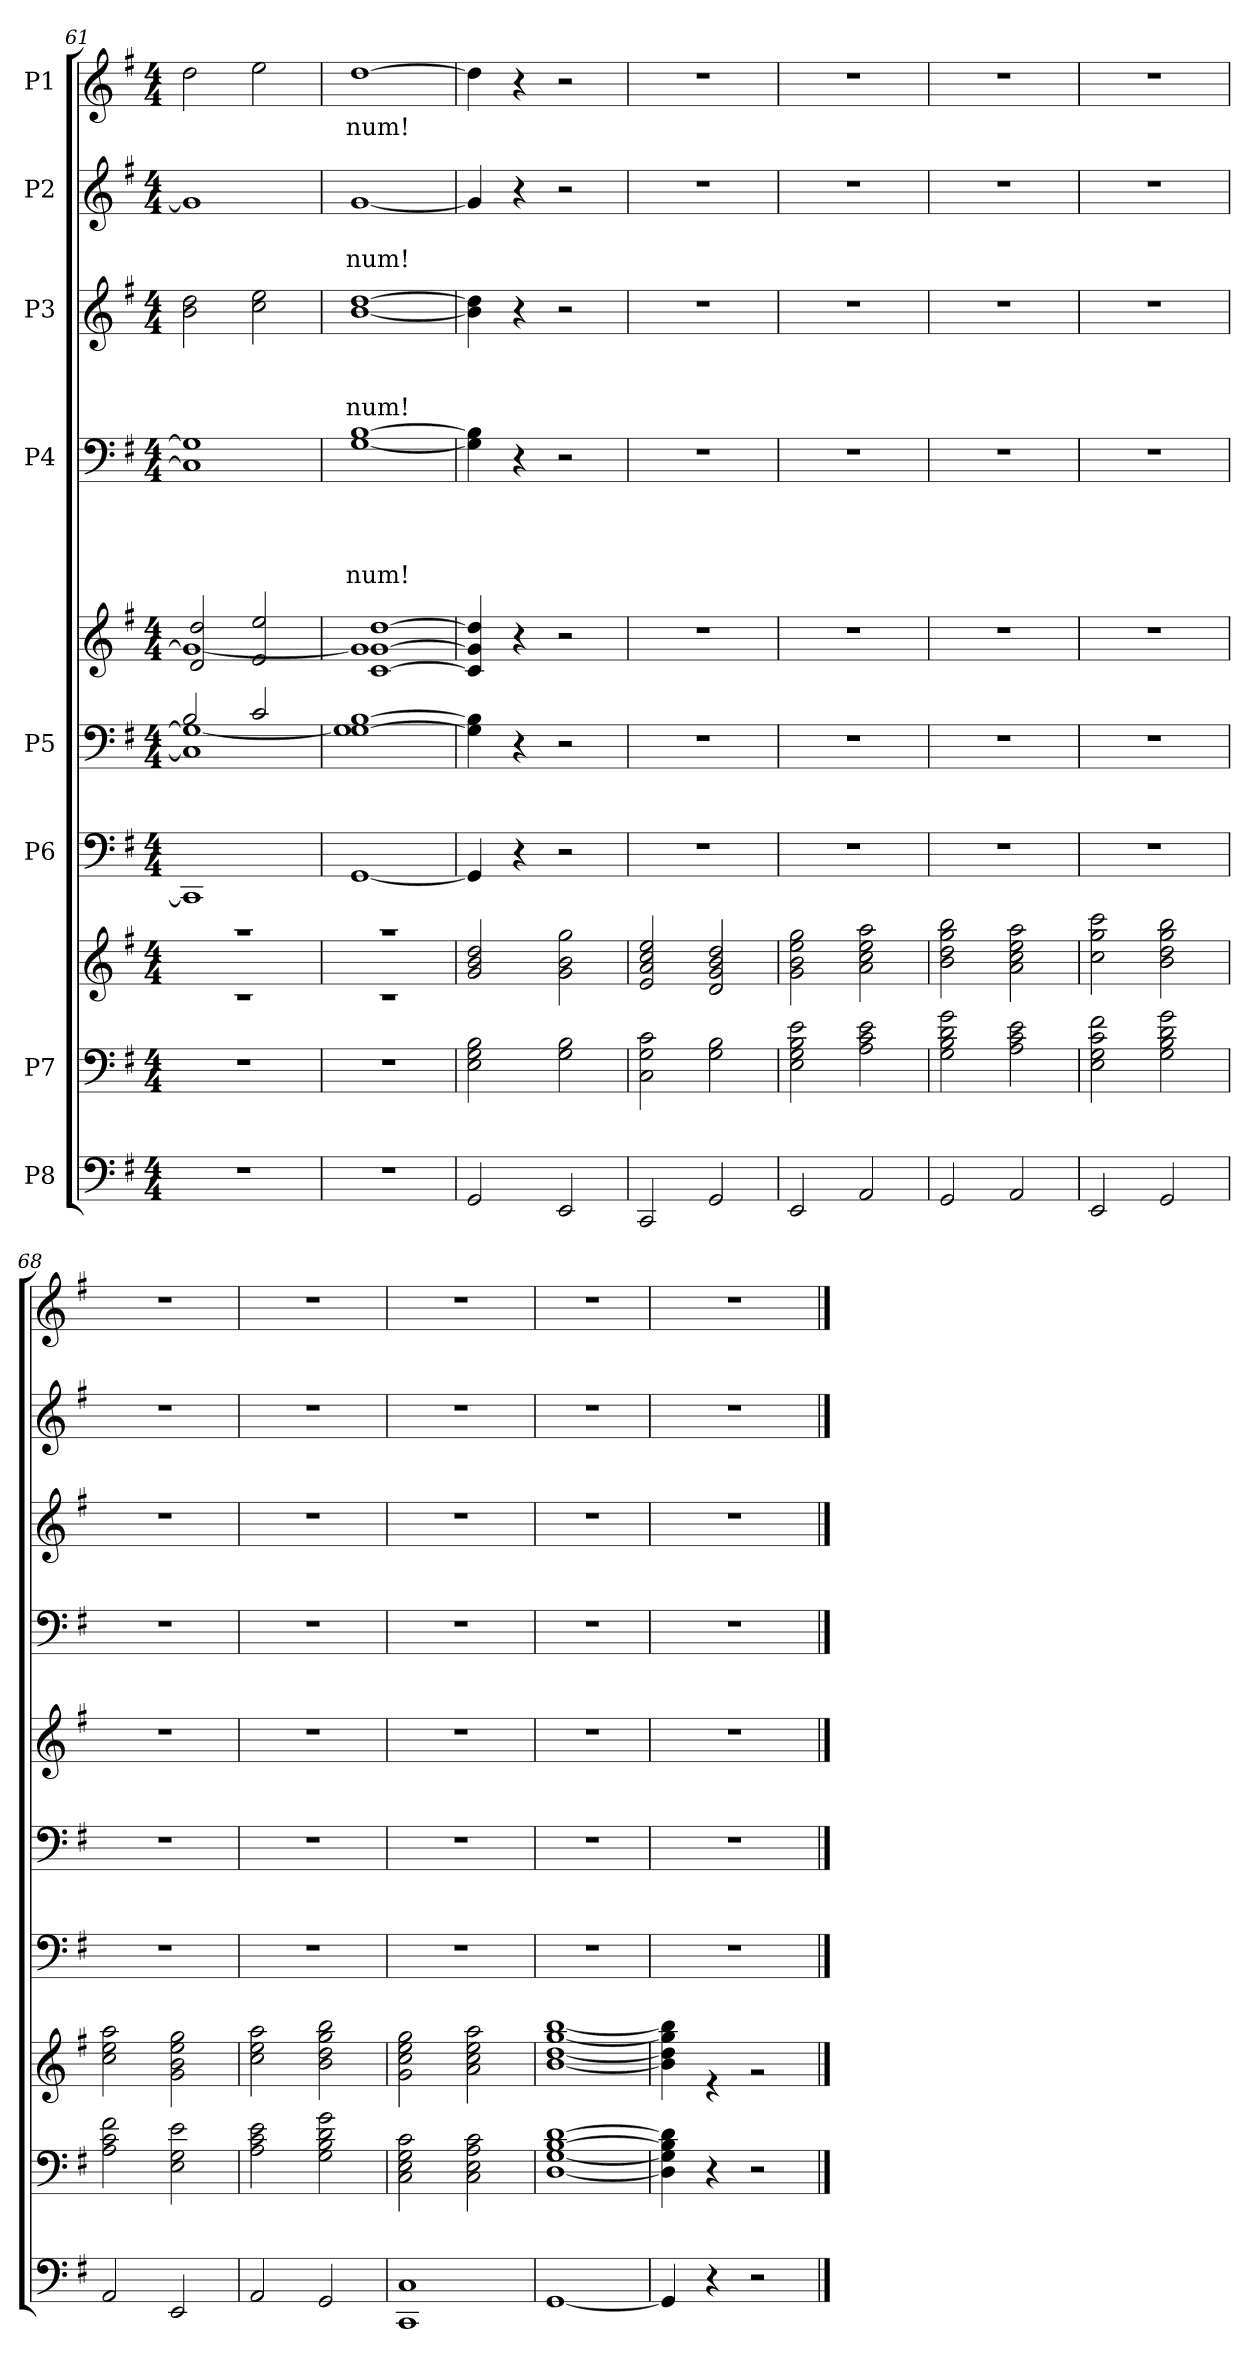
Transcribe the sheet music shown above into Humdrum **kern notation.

**kern	**kern	**kern	**kern	**kern	**kern	**kern	**text	**text	**text	**text	**kern	**text	**text	**text	**kern	**text	**text	**kern	**text
*part8	*part7	*part7	*part6	*part5	*part5	*part4	*part4	*part4	*part4	*part4	*part3	*part3	*part3	*part3	*part2	*part2	*part2	*part1	*part1
*staff10	*staff9	*staff8	*staff7	*staff6	*staff5	*staff4	*staff4	*staff4	*staff4	*staff4	*staff3	*staff3	*staff3	*staff3	*staff2	*staff2	*staff2	*staff1	*staff1
*I"P8	*I"P7	*	*I"P6	*I"P5	*	*I"P4	*	*	*	*	*I"P3	*	*	*	*I"P2	*	*	*I"P1	*
*clefF4	*clefF4	*clefG2	*clefF4	*clefF4	*clefG2	*clefF4	*	*	*	*	*clefG2	*	*	*	*clefG2	*	*	*clefG2	*
*	*	*	*	*	*	*	*	*	*	*	*ITrd7c12	*	*	*	*	*	*	*	*
*k[f#]	*k[f#]	*k[f#]	*k[f#]	*k[f#]	*k[f#]	*k[f#]	*	*	*	*	*k[f#]	*	*	*	*k[f#]	*	*	*k[f#]	*
*G:	*G:	*G:	*G:	*G:	*G:	*G:	*	*	*	*	*G:	*	*	*	*G:	*	*	*G:	*
*M4/4	*M4/4	*M4/4	*M4/4	*M4/4	*M4/4	*M4/4	*	*	*	*	*M4/4	*	*	*	*M4/4	*	*	*M4/4	*
=61	=61	=61	=61	=61	=61	=61	=61	=61	=61	=61	=61	=61	=61	=61	=61	=61	=61	=61	=61
*	*	*^	*	*^	*^	*	*	*	*	*	*	*	*	*	*	*	*	*	*
*	*	*	*	*	*	*^	*	*^	*	*	*	*	*	*	*	*	*	*	*	*	*	*
1r	1r	1raa	1rc	1CC]	2B/	1G_	1C]	1ryy	1g_	2d/ 2dd/	1C] 1G]	.	.	.	.	2B\ 2d\	.	.	.	1g]	.	.	2dd\	.
.	.	.	.	.	2c/	.	.	.	.	2e/ 2ee/	.	.	.	.	.	2c\ 2e\	.	.	.	.	.	.	2ee\	.
=62	=62	=62	=62	=62	=62	=62	=62	=62	=62	=62	=62	=62	=62	=62	=62	=62	=62	=62	=62	=62	=62	=62	=62	=62
!	!	!	!	!	!	!	!	!	!	!	!	!	!	!	!LO:LY:b	!	!	!	!LO:LY:b	!	!	!LO:LY:b	!	!LO:LY:b
1r	1r	1raa	1rc	[<1GG	[<1G [>1B	1G]	1ryy	1ryy	1g]	[<1c [>1g [>1dd	[<1G [>1B	.	.	.	-num!	[<1B [>1d	.	.	-num!	[<1g	.	-num!	[>1dd	-num!
=63	=63	=63	=63	=63	=63	=63	=63	=63	=63	=63	=63	=63	=63	=63	=63	=63	=63	=63	=63	=63	=63	=63	=63	=63
2GG/	2E\ 2G\ 2B\	1ryy	2g/ 2b/ 2dd/	4GG/]	4G\] 4B\]	1ryy	1ryy	1ryy	1ryy	4c/] 4g/] 4dd/]	4G\] 4B\]	.	.	.	.	4B\] 4d\]	.	.	.	4g/]	.	.	4dd\]	.
.	.	.	.	4r	4r	.	.	.	.	4r	4r	.	.	.	.	4r	.	.	.	4r	.	.	4r	.
2EE/	2G\ 2B\	.	2g\ 2b\ 2gg\	2r	2r	.	.	.	.	2r	2r	.	.	.	.	2r	.	.	.	2r	.	.	2r	.
=64	=64	=64	=64	=64	=64	=64	=64	=64	=64	=64	=64	=64	=64	=64	=64	=64	=64	=64	=64	=64	=64	=64	=64	=64
2CC/	2C\ 2G\ 2c\	1ryy	2e/ 2a/ 2cc/ 2ee/	1r	1r	1ryy	1ryy	1ryy	1ryy	1r	1r	.	.	.	.	1r	.	.	.	1r	.	.	1r	.
2GG/	2G\ 2B\	.	2d/ 2g/ 2b/ 2dd/	.	.	.	.	.	.	.	.	.	.	.	.	.	.	.	.	.	.	.	.	.
=65	=65	=65	=65	=65	=65	=65	=65	=65	=65	=65	=65	=65	=65	=65	=65	=65	=65	=65	=65	=65	=65	=65	=65	=65
2EE/	2E\ 2G\ 2B\ 2e\	1ryy	2g\ 2b\ 2ee\ 2gg\	1r	1r	1ryy	1ryy	1ryy	1ryy	1r	1r	.	.	.	.	1r	.	.	.	1r	.	.	1r	.
2AA/	2A\ 2c\ 2e\	.	2a\ 2cc\ 2ee\ 2aa\	.	.	.	.	.	.	.	.	.	.	.	.	.	.	.	.	.	.	.	.	.
=66	=66	=66	=66	=66	=66	=66	=66	=66	=66	=66	=66	=66	=66	=66	=66	=66	=66	=66	=66	=66	=66	=66	=66	=66
2GG/	2G\ 2B\ 2d\ 2g\	1ryy	2b\ 2dd\ 2gg\ 2bb\	1r	1r	1ryy	1ryy	1ryy	1ryy	1r	1r	.	.	.	.	1r	.	.	.	1r	.	.	1r	.
2AA/	2A\ 2c\ 2e\	.	2a\ 2cc\ 2ee\ 2aa\	.	.	.	.	.	.	.	.	.	.	.	.	.	.	.	.	.	.	.	.	.
=67	=67	=67	=67	=67	=67	=67	=67	=67	=67	=67	=67	=67	=67	=67	=67	=67	=67	=67	=67	=67	=67	=67	=67	=67
2EE/	2E\ 2G\ 2c\ 2f#\	1ryy	2cc\ 2gg\ 2ccc\	1r	1r	1ryy	1ryy	1ryy	1ryy	1r	1r	.	.	.	.	1r	.	.	.	1r	.	.	1r	.
2GG/	2G\ 2B\ 2d\ 2g\	.	2b\ 2dd\ 2gg\ 2bb\	.	.	.	.	.	.	.	.	.	.	.	.	.	.	.	.	.	.	.	.	.
=68	=68	=68	=68	=68	=68	=68	=68	=68	=68	=68	=68	=68	=68	=68	=68	=68	=68	=68	=68	=68	=68	=68	=68	=68
2AA/	2A\ 2c\ 2f#\	1ryy	2cc\ 2ee\ 2aa\	1r	1r	1ryy	1ryy	1ryy	1ryy	1r	1r	.	.	.	.	1r	.	.	.	1r	.	.	1r	.
2EE/	2E\ 2G\ 2e\	.	2g\ 2b\ 2ee\ 2gg\	.	.	.	.	.	.	.	.	.	.	.	.	.	.	.	.	.	.	.	.	.
=69	=69	=69	=69	=69	=69	=69	=69	=69	=69	=69	=69	=69	=69	=69	=69	=69	=69	=69	=69	=69	=69	=69	=69	=69
2AA/	2A\ 2c\ 2e\	1ryy	2cc\ 2ee\ 2aa\	1r	1r	1ryy	1ryy	1ryy	1ryy	1r	1r	.	.	.	.	1r	.	.	.	1r	.	.	1r	.
2GG/	2G\ 2B\ 2d\ 2g\	.	2b\ 2dd\ 2gg\ 2bb\	.	.	.	.	.	.	.	.	.	.	.	.	.	.	.	.	.	.	.	.	.
=70	=70	=70	=70	=70	=70	=70	=70	=70	=70	=70	=70	=70	=70	=70	=70	=70	=70	=70	=70	=70	=70	=70	=70	=70
1CC 1C	2C\ 2E\ 2G\ 2c\	1ryy	2g\ 2cc\ 2ee\ 2gg\	1r	1r	1ryy	1ryy	1ryy	1ryy	1r	1r	.	.	.	.	1r	.	.	.	1r	.	.	1r	.
.	2C\ 2E\ 2A\ 2c\	.	2a\ 2cc\ 2ee\ 2aa\	.	.	.	.	.	.	.	.	.	.	.	.	.	.	.	.	.	.	.	.	.
=71	=71	=71	=71	=71	=71	=71	=71	=71	=71	=71	=71	=71	=71	=71	=71	=71	=71	=71	=71	=71	=71	=71	=71	=71
[<1GG	[<1D [>1G [>1B [>1d	1ryy	[<1b [>1dd [>1gg [>1bb	1r	1r	1ryy	1ryy	1ryy	1ryy	1r	1r	.	.	.	.	1r	.	.	.	1r	.	.	1r	.
=72	=72	=72	=72	=72	=72	=72	=72	=72	=72	=72	=72	=72	=72	=72	=72	=72	=72	=72	=72	=72	=72	=72	=72	=72
4GG/]	4D\] 4G\] 4B\] 4d\]	1ryy	4b\] 4dd\] 4gg\] 4bb\]	1r	1r	1ryy	1ryy	1ryy	1ryy	1r	1r	.	.	.	.	1r	.	.	.	1r	.	.	1r	.
4r	4r	.	4r	.	.	.	.	.	.	.	.	.	.	.	.	.	.	.	.	.	.	.	.	.
2r	2r	.	2r	.	.	.	.	.	.	.	.	.	.	.	.	.	.	.	.	.	.	.	.	.
*	*	*	*	*	*v	*v	*v	*	*	*	*	*	*	*	*	*	*	*	*	*	*	*	*	*
*	*	*v	*v	*	*	*v	*v	*v	*	*	*	*	*	*	*	*	*	*	*	*	*	*
==	==	==	==	==	==	==	==	==	==	==	==	==	==	==	==	==	==	==	==
*-	*-	*-	*-	*-	*-	*-	*-	*-	*-	*-	*-	*-	*-	*-	*-	*-	*-	*-	*-
